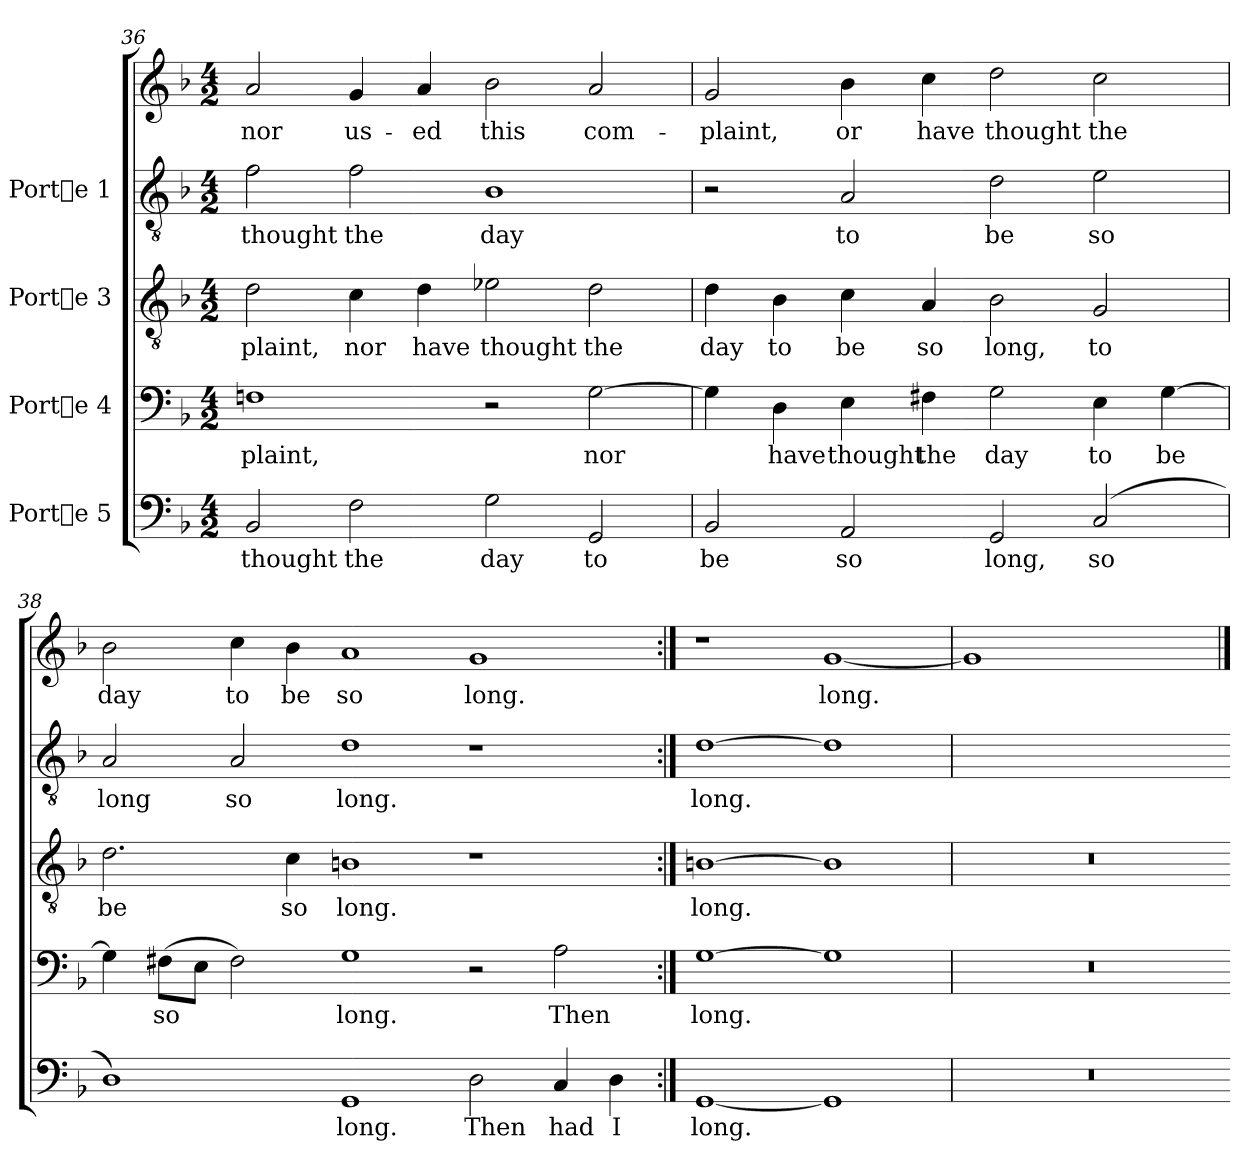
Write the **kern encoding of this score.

**kern	**text	**kern	**text	**kern	**text	**kern	**text	**kern	**text
*part4	*part4	*part3	*part3	*part2	*part2	*part1	*part1	*part1	*part1
*staff5	*staff5	*staff4	*staff4	*staff3	*staff3	*staff2	*staff2	*staff1	*staff1
*I"Porte 5	*	*I"Porte 4	*	*I"Porte 3	*	*I"Porte 1	*	*	*
*clefF4	*	*clefF4	*	*clefGv2	*	*clefGv2	*	*clefG2	*
*k[b-]	*	*k[b-]	*	*k[b-]	*	*k[b-]	*	*k[b-]	*
*F:	*	*F:	*	*F:	*	*F:	*	*F:	*
*M4/2	*	*M4/2	*	*M4/2	*	*M4/2	*	*M4/2	*
=36	=36	=36	=36	=36	=36	=36	=36	=36	=36
!	!LO:LY:b:cj	!	!LO:LY:b:cj	!	!LO:LY:b:cj	!	!LO:LY:b:cj	!	!LO:LY:b:cj
2BB-/	thought	1Fn	-plaint,	2d\	-plaint,	2f\	-thought	2a/	nor
!	!LO:LY:b:cj	!	!	!	!LO:LY:b:cj	!	!LO:LY:b:cj	!	!LO:LY:b:cj
2F\	the	.	.	4c\	nor	2f\	the	4g/	us-
!	!	!	!	!	!LO:LY:b:cj	!	!	!	!LO:LY:b:cj
.	.	.	.	4d\	have	.	.	4a/	-ed
!	!LO:LY:b:cj	!	!	!	!LO:LY:b:cj	!	!LO:LY:b:cj	!	!LO:LY:b:cj
2G\	day	2r	.	2e-X\	thought	1B-	day	2b-\	this
!	!LO:LY:b:cj	!	!LO:LY:b:cj	!	!LO:LY:b:cj	!	!	!	!LO:LY:b:cj
2GG/	to	[>2G\	nor	2d\	the	.	.	2a/	com-
=37	=37	=37	=37	=37	=37	=37	=37	=37	=37
!	!LO:LY:b:cj	!	!LO:LY:b:cj	!	!LO:LY:b:cj	!	!	!	!LO:LY:b:cj
2BB-/	be	4G\]	.	4d\	day	2r	.	2g/	plaint,
!	!	!	!LO:LY:b:cj	!	!LO:LY:b:cj	!	!	!	!
.	.	4D\	have	4B-\	to	.	.	.	.
!	!LO:LY:b:cj	!	!LO:LY:b:cj	!	!LO:LY:b:cj	!	!LO:LY:b:cj	!	!LO:LY:b:cj
2AA/	so	4E\	thought	4c\	be	2A/	to	4b-\	or
!	!	!	!LO:LY:b:cj	!	!LO:LY:b:cj	!	!	!	!LO:LY:b:cj
.	.	4F#X\	the	4A/	so	.	.	4cc\	have
!	!LO:LY:b:cj	!	!LO:LY:b:cj	!	!LO:LY:b:cj	!	!LO:LY:b:cj	!	!LO:LY:b:cj
2GG/	long,	2G\	day	2B-\	long,	2d\	be	2dd\	thought
!	!LO:LY:b:cj	!	!LO:LY:b:cj	!	!LO:LY:b:cj	!	!LO:LY:b:cj	!	!LO:LY:b:cj
(<2C/	so	4E\	to	2G/	to	2e\	so	2cc\	the
!	!	!	!LO:LY:b:cj	!	!	!	!	!	!
.	.	[>4G\	be	.	.	.	.	.	.
!!LO:PB:g=z
=38	=38	=38	=38	=38	=38	=38	=38	=38	=38
!	!	!	!LO:LY:b:cj	!	!LO:LY:b:cj	!	!LO:LY:b:cj	!	!LO:LY:b:cj
1D)	.	4G\]	.	2.d\	be	2A/	long	2b-\	day
!	!	!	!LO:LY:b:cj	!	!	!	!	!	!
.	.	(>8F#X\L	so	.	.	.	.	.	.
!	!	!	!LO:LY:b:cj	!	!	!	!	!	!
.	.	8E\J	.	.	.	.	.	.	.
!	!	!	!LO:LY:b:cj	!	!	!	!LO:LY:b:cj	!	!LO:LY:b:cj
.	.	2F#\)	.	.	.	2A/	so	4cc\	to
!	!	!	!	!	!LO:LY:b:cj	!	!	!	!LO:LY:b:cj
.	.	.	.	4c\	so	.	.	4b-\	be
!	!LO:LY:b:cj	!	!LO:LY:b:cj	!	!LO:LY:b:cj	!	!LO:LY:b:cj	!	!LO:LY:b:cj
1GG	long.	1G	long.	1Bn	long.	1d	long.	1a	so
!	!LO:LY:b:cj	!	!	!	!	!	!	!	!LO:LY:b:cj
2D\	Then	2r	.	1r	.	1r	.	1g	long.
!	!LO:LY:b:cj	!	!LO:LY:b:cj	!	!	!	!	!	!
4C/	had	2A\	Then	.	.	.	.	.	.
!	!LO:LY:b:cj	!	!	!	!	!	!	!	!
4D\	I	.	.	.	.	.	.	.	.
=39:|!	=39:|!	=39:|!	=39:|!	=39:|!	=39:|!	=39:|!	=39:|!	=39:|!	=39:|!
!	!LO:LY:b:cj	!	!LO:LY:b:cj	!	!LO:LY:b:cj	!	!LO:LY:b:cj	!	!
[<1GG	long.	[>1G	long.	[>1Bn	long.	[>1d	long.	1r	.
!	!LO:LY:b:cj	!	!LO:LY:b:cj	!	!LO:LY:b:cj	!	!LO:LY:b:cj	!	!LO:LY:b:cj
1GG]	.	1G]	.	1B]	.	1d]	.	[<1g	long.
=40	=40	=40	=40	=40	=40	=40	=40	=40	=40
0r	.	0r	.	0r	.	0ryy	.	1g]	.
.	.	.	.	.	.	.	.	1ryy	.
=	==	=	==	=	==	==	==	==	==
*-	*-	*-	*-	*-	*-	*-	*-	*-	*-
